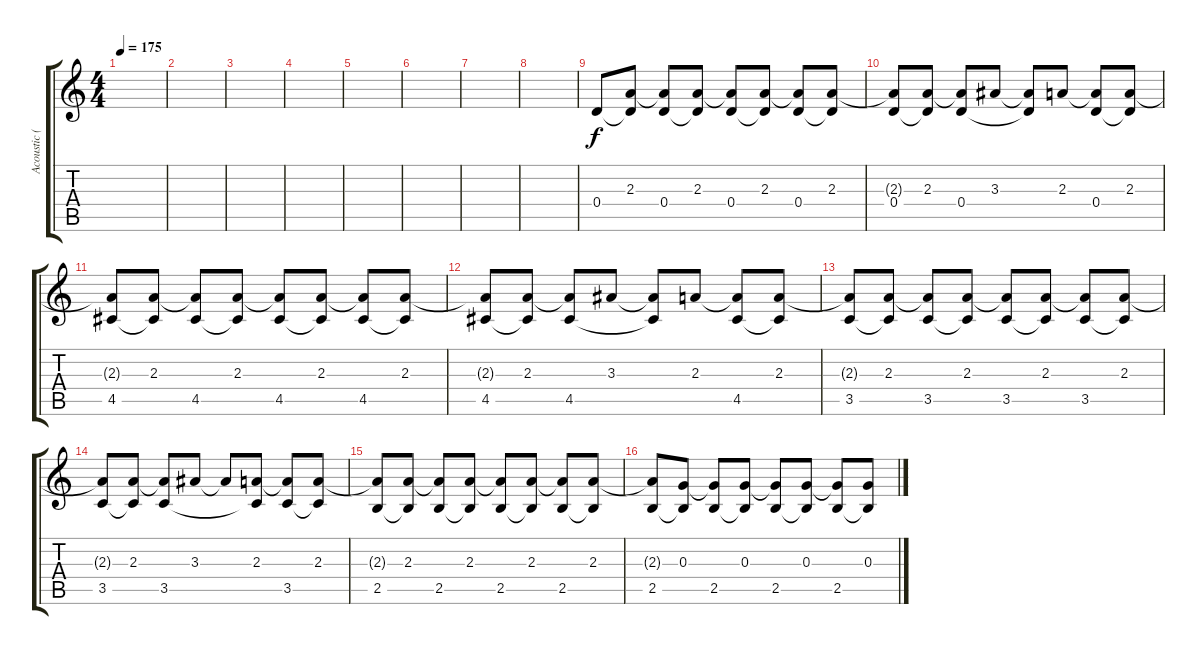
\track ("Acoustic (Steel)" "Acoustic (") {instrument acousticguitarsteel}
\staff {score tabs}
\tuning (E4 B3 G3 D3 A2 E2) {hide}
\ts (4 4)
\tempo 175
\clef g2
\ks c
|
|
|
|
|
|
|
|
0.4.8 (2.3 0.4{t}).8 (2.3{t} 0.4).8 (2.3 0.4{t}).8 (2.3{t} 0.4).8 (2.3 0.4{t}).8 (2.3{t} 0.4).8 (2.3 0.4{t}).8 |
(2.3{t} 0.4).8 (2.3 0.4{t}).8 (2.3{t} 0.4).8 3.3.8 (3.3{t} 0.4{t}).8 2.3.8 (2.3{t} 0.4).8 (2.3 0.4{t}).8 |
(2.3{t} 4.5).8 (2.3 4.5{t}).8 (2.3{t} 4.5).8 (2.3 4.5{t}).8 (2.3{t} 4.5).8 (2.3 4.5{t}).8 (2.3{t} 4.5).8 (2.3 4.5{t}).8 |
(2.3{t} 4.5).8 (2.3 4.5{t}).8 (2.3{t} 4.5).8 3.3.8 (3.3{t} 4.5{t}).8 2.3.8 (2.3{t} 4.5).8 (2.3 4.5{t}).8 |
(2.3{t} 3.5).8 (2.3 3.5{t}).8 (2.3{t} 3.5).8 (2.3 3.5{t}).8 (2.3{t} 3.5).8 (2.3 3.5{t}).8 (2.3{t} 3.5).8 (2.3 3.5{t}).8 |
(2.3{t} 3.5).8 (2.3 3.5{t}).8 (2.3{t} 3.5).8 3.3.8 3.3{t}.8 (2.3 3.5{t}).8 (2.3{t} 3.5).8 (2.3 3.5{t}).8 |
(2.3{t} 2.5).8 (2.3 2.5{t}).8 (2.3{t} 2.5).8 (2.3 2.5{t}).8 (2.3{t} 2.5).8 (2.3 2.5{t}).8 (2.3{t} 2.5).8 (2.3 2.5{t}).8 |
(2.3{t} 2.5).8 (0.3 2.5{t}).8 (0.3{t} 2.5).8 (0.3 2.5{t}).8 (0.3{t} 2.5).8 (0.3 2.5{t}).8 (0.3{t} 2.5).8 (0.3 2.5{t}).8
